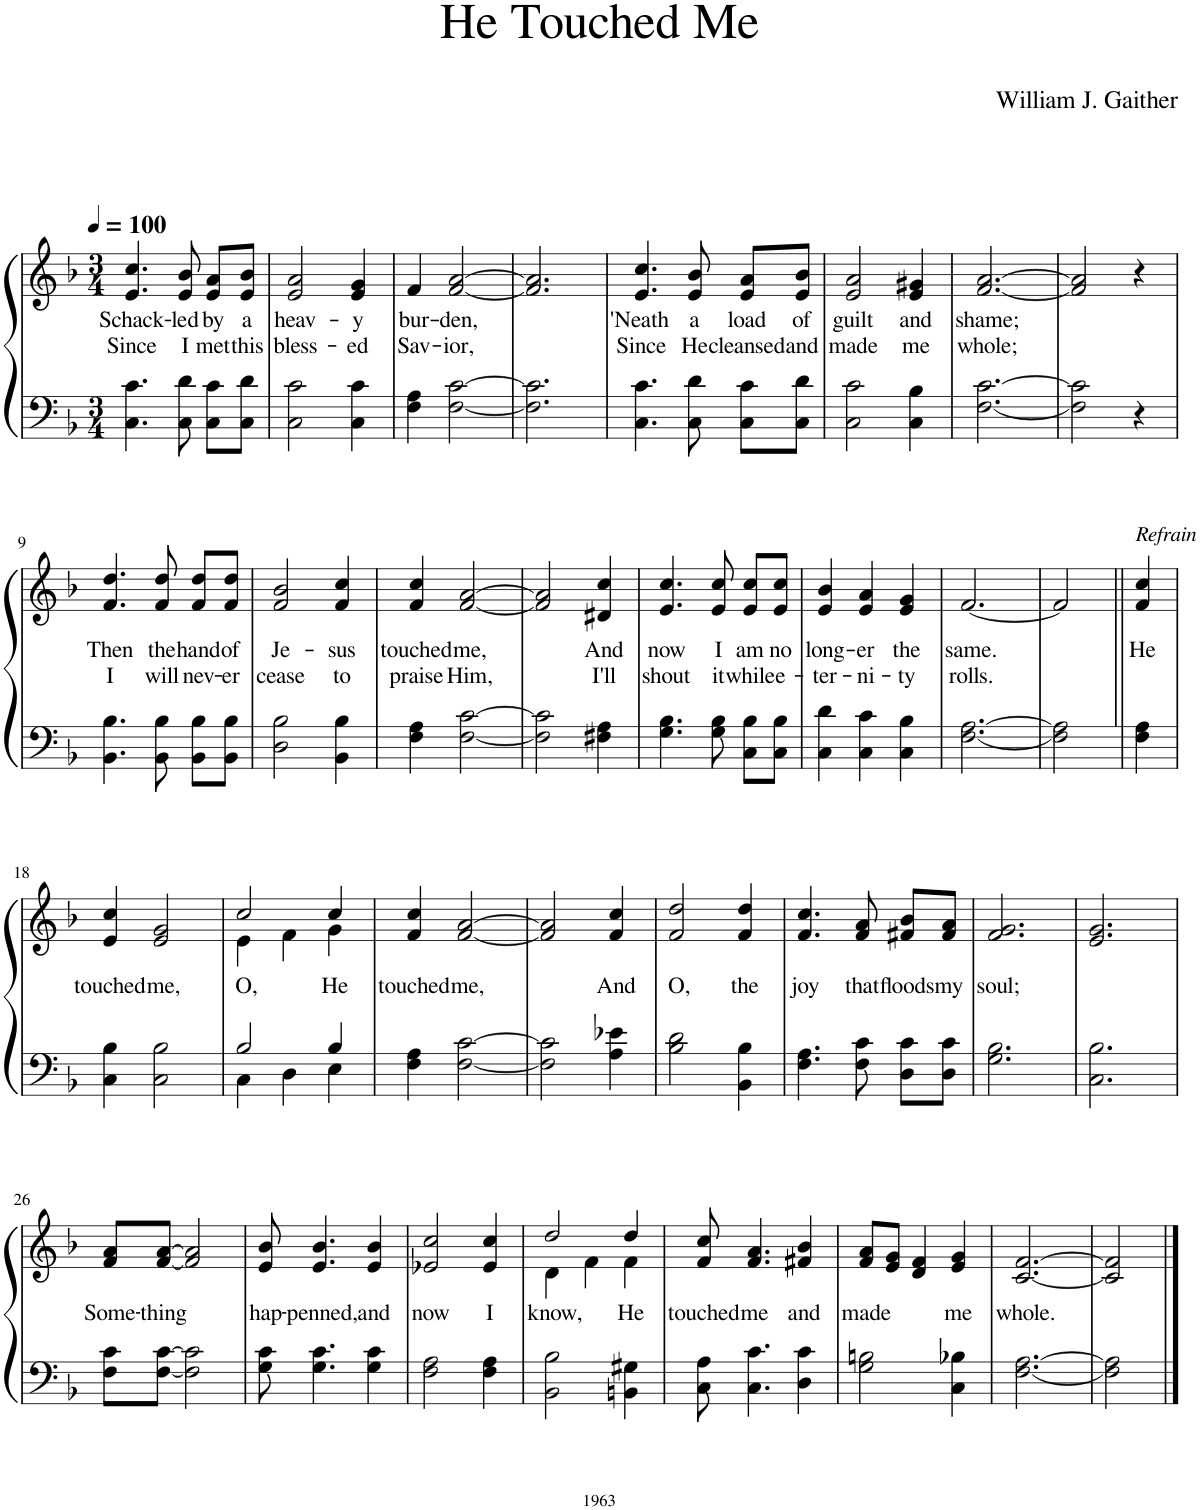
**kern	**kern	**text	**text
*part1	*part1	*part1	*part1
*staff2	*staff1	*staff1	*staff1
*I"Piano	*	*	*
*I'Pno.	*	*	*
*clefF4	*clefG2	*	*
*k[b-]	*k[b-]	*	*
*M3/4	*M3/4	*	*
*MM100	*MM100	*	*
=1	=1	=1	=1
!	!	!LO:LY:b	!LO:LY:b
4.C\ 4.c\	4.e/ 4.cc/	Schack-	Since
!	!	!LO:LY:b	!LO:LY:b
8C\ 8d\	8e/ 8b-/	-led	I
!	!	!LO:LY:b	!LO:LY:b
8C\ 8c\L	8e/ 8a/L	by	met
!	!	!LO:LY:b	!LO:LY:b
8C\ 8d\J	8e/ 8b-/J	a	this
=2	=2	=2	=2
!	!	!LO:LY:b	!LO:LY:b
2C\ 2c\	2e/ 2a/	heav-	bless-
!	!	!LO:LY:b	!LO:LY:b
4C\ 4c\	4e/ 4g/	-y	-ed
=3	=3	=3	=3
!	!	!LO:LY:b	!LO:LY:b
4F\ 4A\	4f/	bur-	Sav-
!	!	!LO:LY:b	!LO:LY:b
[2F\ [2c\	[2f/ [2a/	-den,	-ior,
=4	=4	=4	=4
2.F\] 2.c\]	2.f/] 2.a/]	.	.
=5	=5	=5	=5
!	!	!LO:LY:b	!LO:LY:b
4.C\ 4.c\	4.e/ 4.cc/	'Neath	Since
!	!	!LO:LY:b	!LO:LY:b
8C\ 8d\	8e/ 8b-/	a	He
!	!	!LO:LY:b	!LO:LY:b
8C\ 8c\L	8e/ 8a/L	load	cleansed
!	!	!LO:LY:b	!LO:LY:b
8C\ 8d\J	8e/ 8b-/J	of	and
=6	=6	=6	=6
!	!	!LO:LY:b	!LO:LY:b
2C\ 2c\	2e/ 2a/	guilt	made
!	!	!LO:LY:b	!LO:LY:b
4C\ 4B-\	4e/ 4g#X/	and	me
=7	=7	=7	=7
!	!	!LO:LY:b	!LO:LY:b
[2.F\ [2.c\	[2.f/ [2.a/	shame;	whole;
=8	=8	=8	=8
2F\] 2c\]	2f/] 2a/]	.	.
4r	4r	.	.
!!LO:LB:g=z
=9	=9	=9	=9
!	!	!LO:LY:b	!LO:LY:b
4.BB-\ 4.B-\	4.f/ 4.dd/	Then	I
!	!	!LO:LY:b	!LO:LY:b
8BB-\ 8B-\	8f/ 8dd/	the	will
!	!	!LO:LY:b	!LO:LY:b
8BB-\ 8B-\L	8f/ 8dd/L	hand	nev-
!	!	!LO:LY:b	!LO:LY:b
8BB-\ 8B-\J	8f/ 8dd/J	of	-er
=10	=10	=10	=10
!	!	!LO:LY:b	!LO:LY:b
2D\ 2B-\	2f/ 2b-/	Je-	cease
!	!	!LO:LY:b	!LO:LY:b
4BB-\ 4B-\	4f/ 4cc/	-sus	to
=11	=11	=11	=11
!	!	!LO:LY:b	!LO:LY:b
4F\ 4A\	4f/ 4cc/	touched	praise
!	!	!LO:LY:b	!LO:LY:b
[2F\ [2c\	[2f/ [2a/	me,	Him,
=12	=12	=12	=12
2F\] 2c\]	2f/] 2a/]	.	.
!	!	!LO:LY:b	!LO:LY:b
4F#X\ 4A\	4d#X/ 4cc/	And	I'll
=13	=13	=13	=13
!	!	!LO:LY:b	!LO:LY:b
4.G\ 4.B-\	4.e/ 4.cc/	now	shout
!	!	!LO:LY:b	!LO:LY:b
8G\ 8B-\	8e/ 8cc/	I	it
!	!	!LO:LY:b	!LO:LY:b
8C\ 8B-\L	8e/ 8cc/L	am	while
!	!	!LO:LY:b	!LO:LY:b
8C\ 8B-\J	8e/ 8cc/J	no	e-
=14	=14	=14	=14
!	!	!LO:LY:b	!LO:LY:b
4C\ 4d\	4e/ 4b-/	long-	-ter-
!	!	!LO:LY:b	!LO:LY:b
4C\ 4c\	4e/ 4a/	-er	-ni-
!	!	!LO:LY:b	!LO:LY:b
4C\ 4B-\	4e/ 4g/	the	-ty
=15	=15	=15	=15
!	!	!LO:LY:b	!LO:LY:b
[2.F\ [2.A\	[2.f/	same.	rolls.
=16	=16	=16	=16
2F\] 2A\]	2f/]	.	.
=17||	=17||	=17||	=17||
!	!LO:TX:a:i:t=Refrain	!	!
!	!	!LO:LY:b	!
4F\ 4A\	4f/ 4cc/	He	.
!!LO:LB:g=z
=18	=18	=18	=18
!	!	!LO:LY:b	!
4C\ 4B-\	4e/ 4cc/	touched	.
!	!	!LO:LY:b	!
2C\ 2B-\	2e/ 2g/	me,	.
=19	=19	=19	=19
*^	*	*	*
!	!	!	!LO:LY:b	!
*	*	*^	*	*
2B-/	4C\	2cc/	4e\	O,	.
.	4D\	.	4f\	.	.
!	!	!	!	!LO:LY:b	!
4B-/	4E\	4cc/	4g\	He	.
=20	=20	=20	=20	=20	=20
!	!	!	!	!LO:LY:b	!
*v	*v	*	*	*	*
*	*v	*v	*	*
4F\ 4A\	4f/ 4cc/	touched	.
!	!	!LO:LY:b	!
[2F\ [2c\	[2f/ [2a/	me,	.
=21	=21	=21	=21
2F\] 2c\]	2f/] 2a/]	.	.
!	!	!LO:LY:b	!
4A\ 4e-X\	4f/ 4cc/	And	.
=22	=22	=22	=22
!	!	!LO:LY:b	!
2B-\ 2d\	2f/ 2dd/	O,	.
!	!	!LO:LY:b	!
4BB-\ 4B-\	4f/ 4dd/	the	.
=23	=23	=23	=23
!	!	!LO:LY:b	!
4.F\ 4.A\	4.f/ 4.cc/	joy	.
!	!	!LO:LY:b	!
8F\ 8c\	8f/ 8a/	that	.
!	!	!LO:LY:b	!
8D\ 8c\L	8f#X/ 8b-/L	floods	.
!	!	!LO:LY:b	!
8D\ 8c\J	8f#/ 8a/J	my	.
=24	=24	=24	=24
!	!	!LO:LY:b	!
2.G\ 2.B-\	2.f/ 2.g/	soul;	.
=25	=25	=25	=25
2.C\ 2.B-\	2.e/ 2.g/	.	.
!!LO:LB:g=z
=26	=26	=26	=26
!	!	!LO:LY:b	!
8F\ 8c\L	8f/ 8a/L	Some-	.
!	!	!LO:LY:b	!
[8F\ [8c\J	[8f/ [8a/J	-thing	.
2F\] 2c\]	2f/] 2a/]	.	.
=27	=27	=27	=27
!	!	!LO:LY:b	!
8G\ 8c\	8e/ 8b-/	hap-	.
!	!	!LO:LY:b	!
4.G\ 4.c\	4.e/ 4.b-/	-penned,	.
!	!	!LO:LY:b	!
4G\ 4c\	4e/ 4b-/	and	.
=28	=28	=28	=28
!	!	!LO:LY:b	!
2F\ 2A\	2e-X/ 2cc/	now	.
!	!	!LO:LY:b	!
4F\ 4A\	4e-/ 4cc/	I	.
=29	=29	=29	=29
!	!	!LO:LY:b	!
*	*^	*	*
2BB-\ 2B-\	2dd/	4d\	know,	.
.	.	4f\	.	.
!	!	!	!LO:LY:b	!
4BBn\ 4G#X\	4dd/	4f\	He	.
=30	=30	=30	=30	=30
!	!	!	!LO:LY:b	!
*	*v	*v	*	*
8C\ 8A\	8f/ 8cc/	touched	.
!	!	!LO:LY:b	!
4.C\ 4.c\	4.f/ 4.a/	me	.
!	!	!LO:LY:b	!
4D\ 4c\	4f#X/ 4b-/	and	.
=31	=31	=31	=31
!	!	!LO:LY:b	!
2G\ 2Bn\	8f/ 8a/L	made	.
.	8e/ 8g/J	.	.
.	4d/ 4f/	.	.
!	!	!LO:LY:b	!
4C\ 4B-X\	4e/ 4g/	me	.
=32	=32	=32	=32
!	!	!LO:LY:b	!
[2.F\ [2.A\	[2.c/ [2.f/	whole.	.
=33	=33	=33	=33
2F\] 2A\]	2c/] 2f/]	.	.
==	==	==	==
*-	*-	*-	*-
